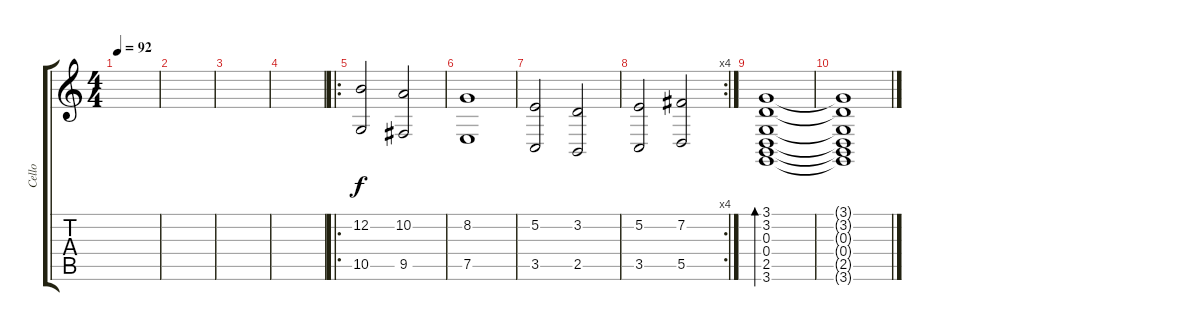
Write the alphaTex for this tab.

\track ("Cello" "Cello") {instrument cello}
\staff {score tabs}
\tuning (E4 B3 G3 D3 A2 E2) {hide}
\ts (4 4)
\tempo 92
\clef g2
\ks c
|
|
|
|
\ro
(12.2 10.5).2 (10.2 9.5).2 |
(8.2 7.5).1 |
(5.2 3.5).2 (3.2 2.5).2 |
\rc 4
(5.2 3.5).2 (7.2 5.5).2 |
(3.1 3.2 0.3 0.4 2.5 3.6).1{bd 480} |
(3.1{t} 3.2{t} 0.3{t} 0.4{t} 2.5{t} 3.6{t}).1
